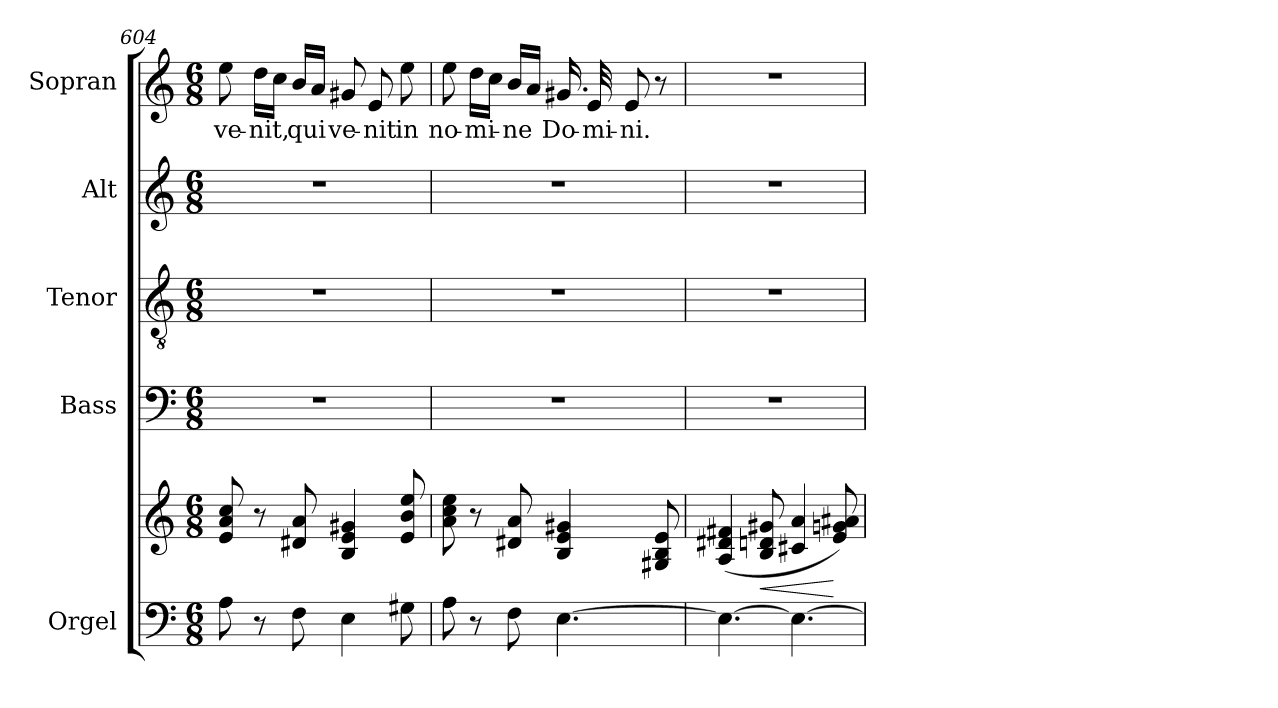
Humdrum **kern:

**kern	**kern	**dynam	**kern	**kern	**kern	**kern	**text
*part5	*part5	*part5	*part4	*part3	*part2	*part1	*part1
*staff6	*staff5	*staff5/6	*staff4	*staff3	*staff2	*staff1	*staff1
*I"Orgel	*	*	*I"Bass	*I"Tenor	*I"Alt	*I"Sopran	*
*I'Org.	*	*	*I'B.	*I'T.	*I'A.	*I'S.	*
*clefF4	*clefG2	*	*clefF4	*clefGv2	*clefG2	*clefG2	*
*k[]	*k[]	*	*k[]	*k[]	*k[]	*k[]	*
*C:	*C:	*	*C:	*C:	*C:	*C:	*
*M6/8	*M6/8	*	*M6/8	*M6/8	*M6/8	*M6/8	*
=604	=604	=604	=604	=604	=604	=604	=604
!	!	!	!	!	!	!	!LO:LY:b
8A\	8e/ 8a/ 8cc/	.	2.r	2.r	2.r	8ee\	ve-
!	!	!	!	!	!	!	!LO:LY:b
8r	8r	.	.	.	.	16dd\LL	-nit,
.	.	.	.	.	.	16cc\JJ	.
!	!	!	!	!	!	!	!LO:LY:b
8F\	8d#X/ 8a/	.	.	.	.	16b/LL	qui
.	.	.	.	.	.	16a/JJ	.
!	!	!	!	!	!	!	!LO:LY:b
4E\	4B/ 4e/ 4g#X/	.	.	.	.	8g#X/	ve-
!	!	!	!	!	!	!	!LO:LY:b
.	.	.	.	.	.	8e/	-nit
!	!	!	!	!	!	!	!LO:LY:b
8G#X\	8e/ 8b/ 8ee/	.	.	.	.	8ee\	in
=605	=605	=605	=605	=605	=605	=605	=605
!	!	!	!	!	!	!	!LO:LY:b
8A\	8a\ 8cc\ 8ee\	.	2.r	2.r	2.r	8ee\	no-
!	!	!	!	!	!	!	!LO:LY:b
8r	8r	.	.	.	.	16dd\LL	-mi-
.	.	.	.	.	.	16cc\JJ	.
!	!	!	!	!	!	!	!LO:LY:b
8F\	8d#X/ 8a/	.	.	.	.	16b/LL	-ne
.	.	.	.	.	.	16a/JJ	.
!	!	!	!	!	!	!	!LO:LY:b
[4.E\	4B/ 4e/ 4g#X/	.	.	.	.	16.g#X/	Do-
!	!	!	!	!	!	!	!LO:LY:b
.	.	.	.	.	.	32e/	-mi-
!	!	!	!	!	!	!	!LO:LY:b
.	.	.	.	.	.	8e/	-ni.
.	8G#X/ 8B/ 8e/	.	.	.	.	8r	.
=606	=606	=606	=606	=606	=606	=606	=606
4.E\_	(<4A/ 4d#X/ 4f#X/	.	2.r	2.r	2.r	2.r	.
!	!	!LO:HP:b	!	!	!	!	!
.	8B/ 8dn/ 8g#X/	<	.	.	.	.	.
4.E\_	4c#X/ 4a/	.	.	.	.	.	.
.	8e/ 8gn/ 8a#X/)	[	.	.	.	.	.
=	=	=	=	=	=	=	=
*-	*-	*-	*-	*-	*-	*-	*-
